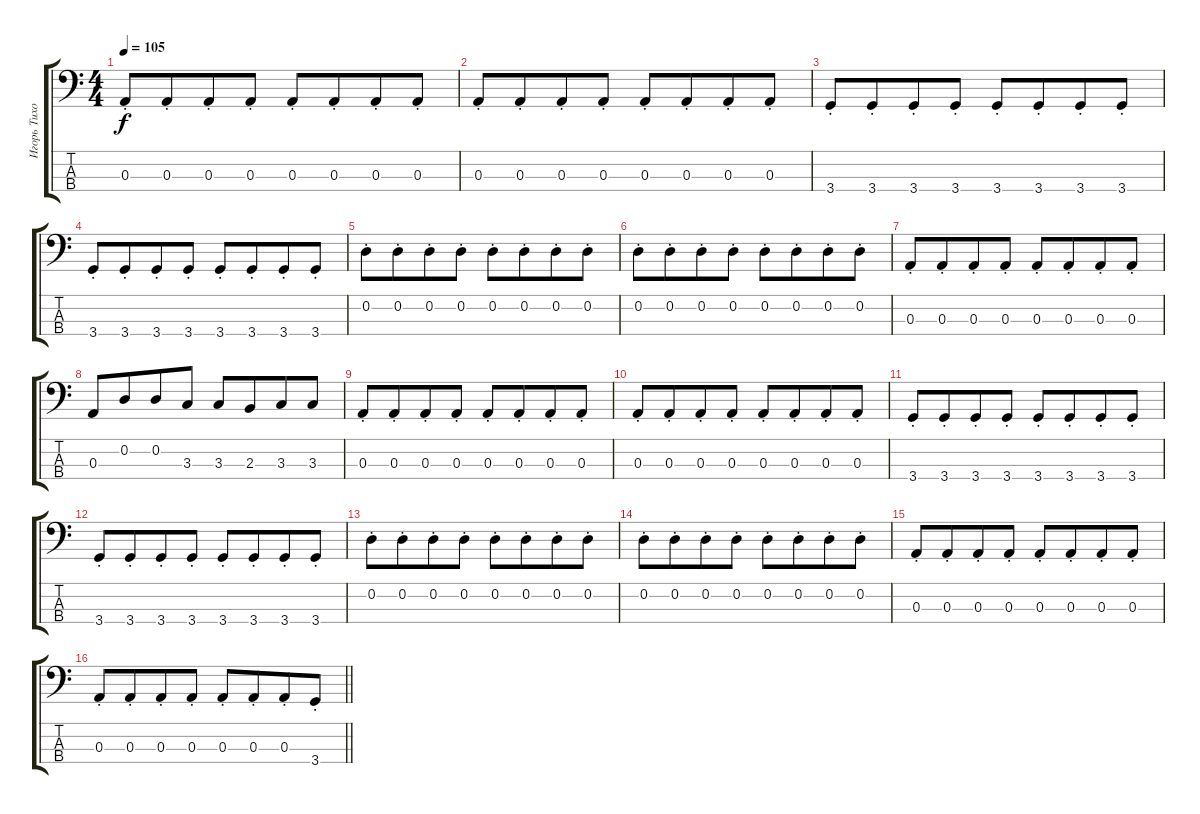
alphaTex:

\track ("Игорь Тихомиров" "Игорь Тихо") {instrument electricbassfinger}
\staff {score tabs}
\tuning (G2 D2 A1 E1) {hide}
\ts (4 4)
\tempo 105
\clef f4
\ks c
0.3{st}.8{dy f} 0.3{st}.8{beam merge} 0.3{st}.8 0.3{st}.8 0.3{st}.8 0.3{st}.8{beam merge} 0.3{st}.8 0.3{st}.8 |
0.3{st}.8 0.3{st}.8{beam merge} 0.3{st}.8 0.3{st}.8 0.3{st}.8 0.3{st}.8{beam merge} 0.3{st}.8 0.3{st}.8 |
3.4{st}.8 3.4{st}.8{beam merge} 3.4{st}.8 3.4{st}.8 3.4{st}.8 3.4{st}.8{beam merge} 3.4{st}.8 3.4{st}.8 |
3.4{st}.8 3.4{st}.8{beam merge} 3.4{st}.8 3.4{st}.8 3.4{st}.8 3.4{st}.8{beam merge} 3.4{st}.8 3.4{st}.8 |
0.2{st}.8 0.2{st}.8{beam merge} 0.2{st}.8 0.2{st}.8 0.2{st}.8 0.2{st}.8{beam merge} 0.2{st}.8 0.2{st}.8 |
0.2{st}.8 0.2{st}.8{beam merge} 0.2{st}.8 0.2{st}.8 0.2{st}.8 0.2{st}.8{beam merge} 0.2{st}.8 0.2{st}.8 |
0.3{st}.8 0.3{st}.8{beam merge} 0.3{st}.8 0.3{st}.8 0.3{st}.8 0.3{st}.8{beam merge} 0.3{st}.8 0.3{st}.8 |
0.3.8 0.2.8{beam merge} 0.2.8 3.3.8 3.3.8 2.3.8{beam merge} 3.3.8 3.3.8 |
0.3{st}.8 0.3{st}.8{beam merge} 0.3{st}.8 0.3{st}.8 0.3{st}.8 0.3{st}.8{beam merge} 0.3{st}.8 0.3{st}.8 |
0.3{st}.8 0.3{st}.8{beam merge} 0.3{st}.8 0.3{st}.8 0.3{st}.8 0.3{st}.8{beam merge} 0.3{st}.8 0.3{st}.8 |
3.4{st}.8 3.4{st}.8{beam merge} 3.4{st}.8 3.4{st}.8 3.4{st}.8 3.4{st}.8{beam merge} 3.4{st}.8 3.4{st}.8 |
3.4{st}.8 3.4{st}.8{beam merge} 3.4{st}.8 3.4{st}.8 3.4{st}.8 3.4{st}.8{beam merge} 3.4{st}.8 3.4{st}.8 |
0.2{st}.8 0.2{st}.8{beam merge} 0.2{st}.8 0.2{st}.8 0.2{st}.8 0.2{st}.8{beam merge} 0.2{st}.8 0.2{st}.8 |
0.2{st}.8 0.2{st}.8{beam merge} 0.2{st}.8 0.2{st}.8 0.2{st}.8 0.2{st}.8{beam merge} 0.2{st}.8 0.2{st}.8 |
0.3{st}.8 0.3{st}.8{beam merge} 0.3{st}.8 0.3{st}.8 0.3{st}.8 0.3{st}.8{beam merge} 0.3{st}.8 0.3{st}.8 |
\barLineRight lightlight
0.3{st}.8 0.3{st}.8{beam merge} 0.3{st}.8 0.3{st}.8 0.3{st}.8 0.3{st}.8{beam merge} 0.3{st}.8 3.4{st}.8
